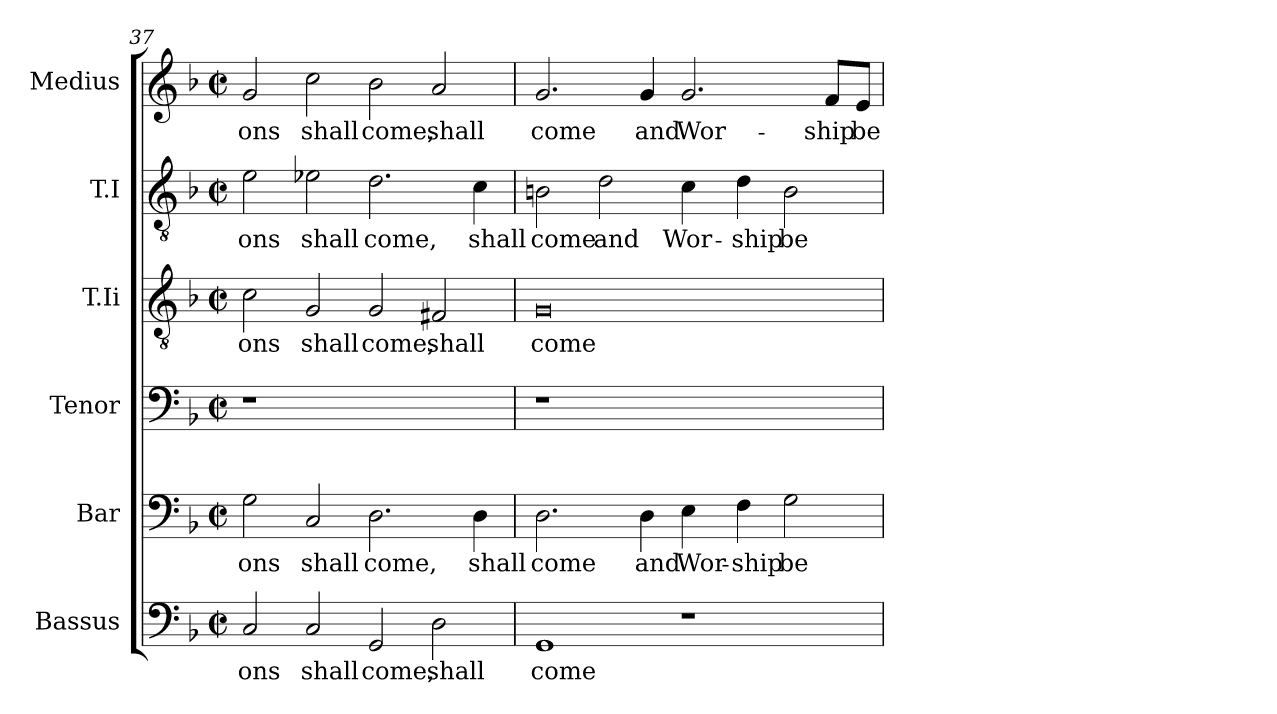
**kern	**text	**kern	**text	**kern	**kern	**text	**kern	**text	**kern	**text
*part6	*part6	*part5	*part5	*part4	*part3	*part3	*part2	*part2	*part1	*part1
*staff6	*staff6	*staff5	*staff5	*staff4	*staff3	*staff3	*staff2	*staff2	*staff1	*staff1
*I"Bassus	*	*I"Bar	*	*I"Tenor	*I"T.Ii	*	*I"T.I	*	*I"Medius	*
*I'B	*	*I'Bar	*	*	*I'T.Ii	*	*I'T.I	*	*I'M	*
*clefF4	*	*clefF4	*	*clefF4	*clefGv2	*	*clefGv2	*	*clefG2	*
*k[b-]	*	*k[b-]	*	*k[b-]	*k[b-]	*	*k[b-]	*	*k[b-]	*
*F:	*	*F:	*	*F:	*F:	*	*F:	*	*F:	*
*M2/2	*	*M2/2	*	*M2/2	*M2/2	*	*M2/2	*	*M2/2	*
*met(c|)	*	*met(c|)	*	*met(c|)	*met(c|)	*	*met(c|)	*	*met(c|)	*
=37	=37	=37	=37	=37	=37	=37	=37	=37	=37	=37
!	!LO:LY:b:cj	!	!LO:LY:b:cj	!	!	!LO:LY:b:cj	!	!LO:LY:b:rj	!	!LO:LY:b:cj
2C/	-ons	2G\	-ons	1r	2c\	-ons	2e\	-ons	2g/	-ons
!	!LO:LY:b:cj	!	!LO:LY:b:cj	!	!	!LO:LY:b:cj	!	!LO:LY:b:rj	!	!LO:LY:b:cj
2C/	shall	2C/	shall	.	2G/	shall	2e-X\	shall	2cc\	shall
!	!LO:LY:b:cj	!	!LO:LY:b:cj	!	!	!LO:LY:b:cj	!	!LO:LY:b:rj	!	!LO:LY:b:cj
2GG/	come,	2.D\	come,	1ryy	2G/	come,	2.d\	come,	2b-\	come,
!	!LO:LY:b:cj	!	!	!	!	!LO:LY:b:cj	!	!	!	!LO:LY:b:cj
2D\	shall	.	.	.	2F#X/	shall	.	.	2a/	shall
!	!	!	!LO:LY:b:cj	!	!	!	!	!LO:LY:b:rj	!	!
.	.	4D\	shall	.	.	.	4c\	shall	.	.
=38	=38	=38	=38	=38	=38	=38	=38	=38	=38	=38
!	!LO:LY:b:cj	!	!LO:LY:b:cj	!	!	!LO:LY:b:cj	!	!LO:LY:b:rj	!	!LO:LY:b:cj
1GG	come	2.D\	come	1r	0G	come	2Bn\	come	2.g/	come
!	!	!	!	!	!	!	!	!LO:LY:b:rj	!	!
.	.	.	.	.	.	.	2d\	and	.	.
!	!	!	!LO:LY:b:cj	!	!	!	!	!	!	!LO:LY:b:cj
.	.	4D\	and	.	.	.	.	.	4g/	and
!	!	!	!LO:LY:b:cj	!	!	!	!	!LO:LY:b:rj	!	!LO:LY:b:cj
1r	.	4E\	Wor-	1ryy	.	.	4c\	Wor-	2.g/	Wor-
!	!	!	!LO:LY:b:cj	!	!	!	!	!LO:LY:b:rj	!	!
.	.	4F\	-ship	.	.	.	4d\	-ship	.	.
!	!	!	!LO:LY:b:cj	!	!	!	!	!LO:LY:b:rj	!	!
.	.	2G\	be-	.	.	.	2B\	be-	.	.
!	!	!	!	!	!	!	!	!	!	!LO:LY:b:cj
.	.	.	.	.	.	.	.	.	8f/L	-ship
!	!	!	!	!	!	!	!	!	!	!LO:LY:b:cj
.	.	.	.	.	.	.	.	.	8e/J	be-
=	=	=	=	=	=	=	=	=	=	=
*-	*-	*-	*-	*-	*-	*-	*-	*-	*-	*-
